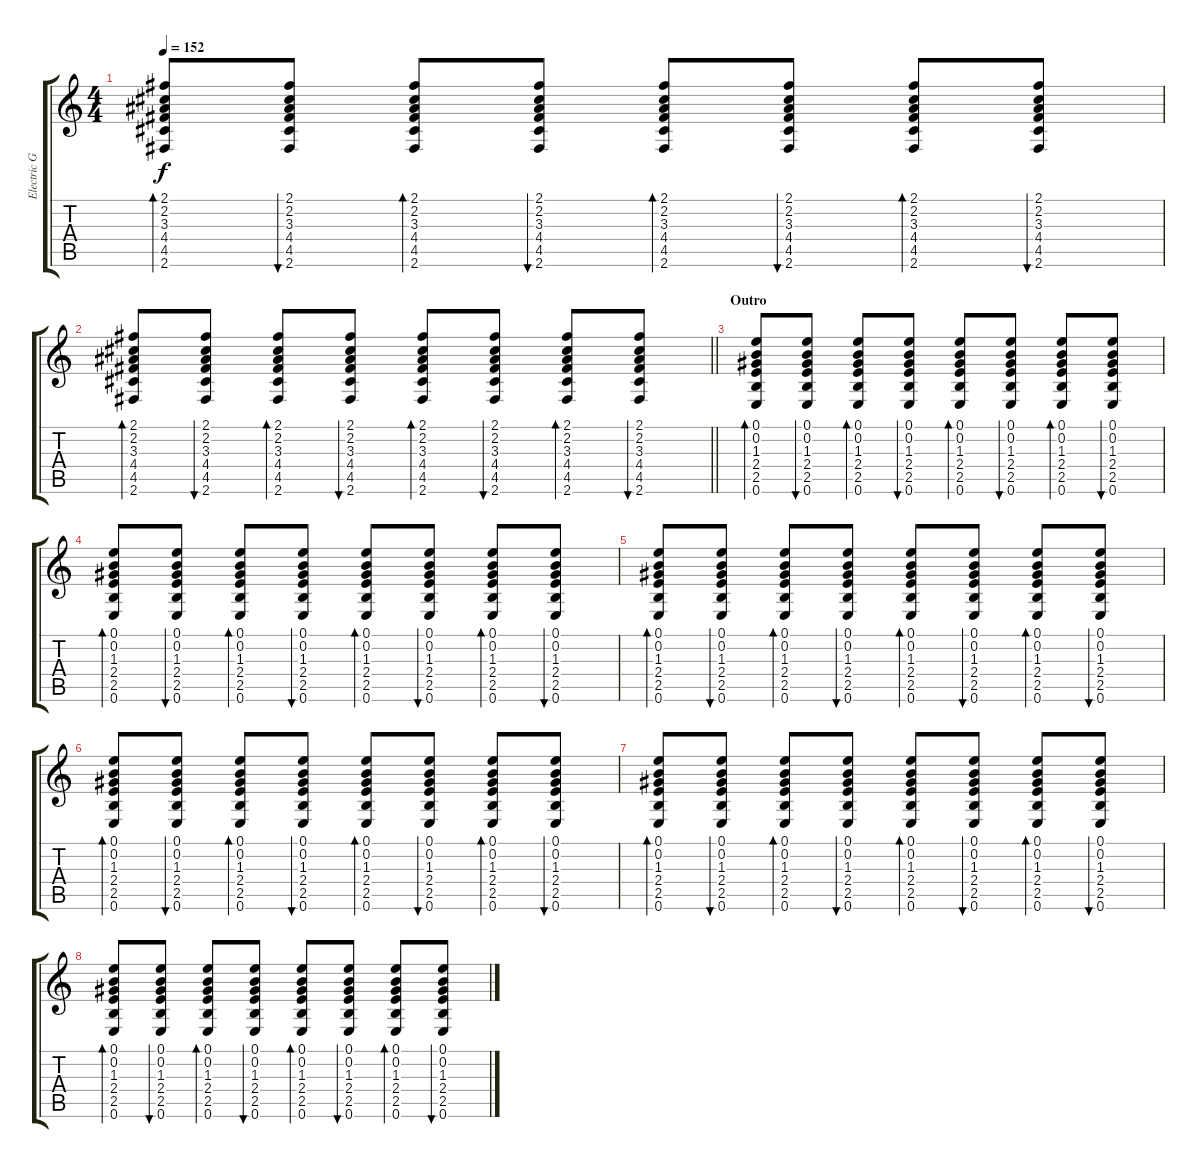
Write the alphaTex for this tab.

\track ("Electric Guitar" "Electric G") {instrument electricguitarclean}
\staff {score tabs}
\tuning (E4 B3 G3 D3 A2 E2) {hide}
\ts (4 4)
\tempo 152
\clef g2
\ks c
(2.1 2.2 3.3 4.4 4.5 2.6).8{bd 30 dy f} (2.1 2.2 3.3 4.4 4.5 2.6).8{bu 30} (2.1 2.2 3.3 4.4 4.5 2.6).8{bd 30} (2.1 2.2 3.3 4.4 4.5 2.6).8{bu 30} (2.1 2.2 3.3 4.4 4.5 2.6).8{bd 30} (2.1 2.2 3.3 4.4 4.5 2.6).8{bu 30} (2.1 2.2 3.3 4.4 4.5 2.6).8{bd 30} (2.1 2.2 3.3 4.4 4.5 2.6).8{bu 30} |
\barLineRight lightlight
(2.1 2.2 3.3 4.4 4.5 2.6).8{bd 30} (2.1 2.2 3.3 4.4 4.5 2.6).8{bu 30} (2.1 2.2 3.3 4.4 4.5 2.6).8{bd 30} (2.1 2.2 3.3 4.4 4.5 2.6).8{bu 30} (2.1 2.2 3.3 4.4 4.5 2.6).8{bd 30} (2.1 2.2 3.3 4.4 4.5 2.6).8{bu 30} (2.1 2.2 3.3 4.4 4.5 2.6).8{bd 30} (2.1 2.2 3.3 4.4 4.5 2.6).8{bu 30} |
\section ("" "Outro")
(0.1 0.2 1.3 2.4 2.5 0.6).8{bd 30} (0.1 0.2 1.3 2.4 2.5 0.6).8{bu 30} (0.1 0.2 1.3 2.4 2.5 0.6).8{bd 30} (0.1 0.2 1.3 2.4 2.5 0.6).8{bu 30} (0.1 0.2 1.3 2.4 2.5 0.6).8{bd 30} (0.1 0.2 1.3 2.4 2.5 0.6).8{bu 30} (0.1 0.2 1.3 2.4 2.5 0.6).8{bd 30} (0.1 0.2 1.3 2.4 2.5 0.6).8{bu 30} |
(0.1 0.2 1.3 2.4 2.5 0.6).8{bd 30} (0.1 0.2 1.3 2.4 2.5 0.6).8{bu 30} (0.1 0.2 1.3 2.4 2.5 0.6).8{bd 30} (0.1 0.2 1.3 2.4 2.5 0.6).8{bu 30} (0.1 0.2 1.3 2.4 2.5 0.6).8{bd 30} (0.1 0.2 1.3 2.4 2.5 0.6).8{bu 30} (0.1 0.2 1.3 2.4 2.5 0.6).8{bd 30} (0.1 0.2 1.3 2.4 2.5 0.6).8{bu 30} |
(0.1 0.2 1.3 2.4 2.5 0.6).8{bd 30} (0.1 0.2 1.3 2.4 2.5 0.6).8{bu 30} (0.1 0.2 1.3 2.4 2.5 0.6).8{bd 30} (0.1 0.2 1.3 2.4 2.5 0.6).8{bu 30} (0.1 0.2 1.3 2.4 2.5 0.6).8{bd 30} (0.1 0.2 1.3 2.4 2.5 0.6).8{bu 30} (0.1 0.2 1.3 2.4 2.5 0.6).8{bd 30} (0.1 0.2 1.3 2.4 2.5 0.6).8{bu 30} |
(0.1 0.2 1.3 2.4 2.5 0.6).8{bd 30} (0.1 0.2 1.3 2.4 2.5 0.6).8{bu 30} (0.1 0.2 1.3 2.4 2.5 0.6).8{bd 30} (0.1 0.2 1.3 2.4 2.5 0.6).8{bu 30} (0.1 0.2 1.3 2.4 2.5 0.6).8{bd 30} (0.1 0.2 1.3 2.4 2.5 0.6).8{bu 30} (0.1 0.2 1.3 2.4 2.5 0.6).8{bd 30} (0.1 0.2 1.3 2.4 2.5 0.6).8{bu 30} |
(0.1 0.2 1.3 2.4 2.5 0.6).8{bd 30} (0.1 0.2 1.3 2.4 2.5 0.6).8{bu 30} (0.1 0.2 1.3 2.4 2.5 0.6).8{bd 30} (0.1 0.2 1.3 2.4 2.5 0.6).8{bu 30} (0.1 0.2 1.3 2.4 2.5 0.6).8{bd 30} (0.1 0.2 1.3 2.4 2.5 0.6).8{bu 30} (0.1 0.2 1.3 2.4 2.5 0.6).8{bd 30} (0.1 0.2 1.3 2.4 2.5 0.6).8{bu 30} |
(0.1 0.2 1.3 2.4 2.5 0.6).8{bd 30} (0.1 0.2 1.3 2.4 2.5 0.6).8{bu 30} (0.1 0.2 1.3 2.4 2.5 0.6).8{bd 30} (0.1 0.2 1.3 2.4 2.5 0.6).8{bu 30} (0.1 0.2 1.3 2.4 2.5 0.6).8{bd 30} (0.1 0.2 1.3 2.4 2.5 0.6).8{bu 30} (0.1 0.2 1.3 2.4 2.5 0.6).8{bd 30} (0.1 0.2 1.3 2.4 2.5 0.6).8{bu 30}
